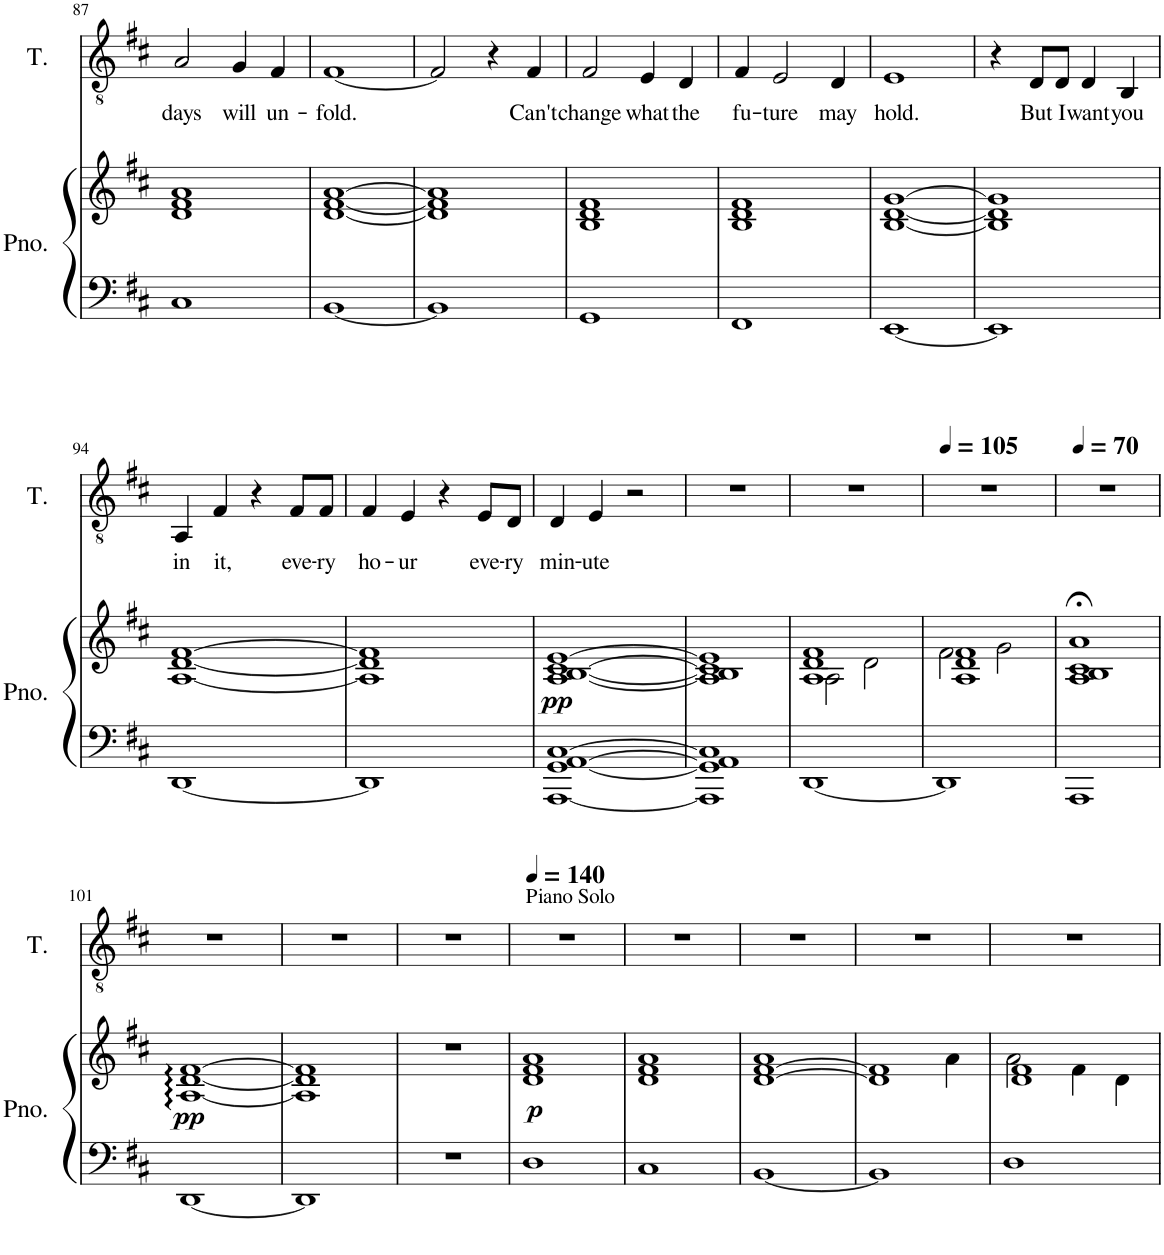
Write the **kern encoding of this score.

**kern	**kern	**dynam	**kern	**text
*part2	*part2	*part2	*part1	*part1
*staff3	*staff2	*staff2/3	*staff1	*staff1
*I"Piano	*	*	*I"Tenor	*
*I'Pno.	*	*	*I'T.	*
!!LO:PB:g=z
*clefF4	*clefG2	*	*clefGv2	*
*k[f#c#]	*k[f#c#]	*	*k[f#c#]	*
*M4/4	*M4/4	*	*M4/4	*
=87	=87	=87	=87	=87
!	!	!	!	!LO:LY:b
1C#	1d 1f# 1a	.	2A/	days
!	!	!	!	!LO:LY:b
.	.	.	4G/	will
!	!	!	!	!LO:LY:b
.	.	.	4F#/	un-
=88	=88	=88	=88	=88
!	!	!	!	!LO:LY:b
[1BB	[1d [1f# [1a	.	[1F#	-fold.
=89	=89	=89	=89	=89
1BB]	1d] 1f#] 1a]	.	2F#/]	.
.	.	.	4r	.
!	!	!	!	!LO:LY:b
.	.	.	4F#/	Can't
=90	=90	=90	=90	=90
!	!	!	!	!LO:LY:b
1GG	1B 1d 1f#	.	2F#/	change
!	!	!	!	!LO:LY:b
.	.	.	4E/	what
!	!	!	!	!LO:LY:b
.	.	.	4D/	the
=91	=91	=91	=91	=91
!	!	!	!	!LO:LY:b
1FF#	1B 1d 1f#	.	4F#/	fu-
!	!	!	!	!LO:LY:b
.	.	.	2E/	-ture
!	!	!	!	!LO:LY:b
.	.	.	4D/	may
=92	=92	=92	=92	=92
!	!	!	!	!LO:LY:b
[1EE	[1B [1d [1g	.	1E	hold.
=93	=93	=93	=93	=93
1EE]	1B] 1d] 1g]	.	4r	.
!	!	!	!	!LO:LY:b
.	.	.	8D/L	But
!	!	!	!	!LO:LY:b
.	.	.	8D/J	I
!	!	!	!	!LO:LY:b
.	.	.	4D/	want
!	!	!	!	!LO:LY:b
.	.	.	4BB/	you
!!LO:LB:g=z
=94	=94	=94	=94	=94
!	!	!	!	!LO:LY:b
[1DD	[1A [1d [1f#	.	4AA/	in
!	!	!	!	!LO:LY:b
.	.	.	4F#/	it,
.	.	.	4r	.
!	!	!	!	!LO:LY:b
.	.	.	8F#/L	eve-
!	!	!	!	!LO:LY:b
.	.	.	8F#/J	-ry
=95	=95	=95	=95	=95
!	!	!	!	!LO:LY:b
1DD]	1A] 1d] 1f#]	.	4F#/	ho-
!	!	!	!	!LO:LY:b
.	.	.	4E/	-ur
.	.	.	4r	.
!	!	!	!	!LO:LY:b
.	.	.	8E/L	eve-
!	!	!	!	!LO:LY:b
.	.	.	8D/J	-ry
=96	=96	=96	=96	=96
!	!	!LO:DY:b	!	!LO:LY:b
[1AAA [1GG [1AA [1C#	[1A [1B [1c# [1e	pp	4D/	min-
!	!	!	!	!LO:LY:b
.	.	.	4E/	-ute
.	.	.	2r	.
=97	=97	=97	=97	=97
1AAA] 1GG] 1AA] 1C#]	1A] 1B] 1c#] 1e]	.	1r	.
=98	=98	=98	=98	=98
*	*^	*	*	*
[1DD	1A 1d 1f#	2A\	.	1r	.
.	.	2d\	.	.	.
=99	=99	=99	=99	=99	=99
*	*	*	*	*MM105	*
1DD]	1A 1d 1f#	2f#\	.	1r	.
.	.	2g\	.	.	.
*	*v	*v	*	*	*
=100	=100	=100	=100	=100
*	*	*	*MM70	*
1AAA	1A;< 1B;< 1c#;< 1a;<	.	1r	.
!!LO:LB:g=z
=101	=101	=101	=101	=101
!	!	!LO:DY:b	!	!
[1DD	[1A [1d [1f#	pp	1r	.
=102	=102	=102	=102	=102
1DD]	1A] 1d] 1f#]	.	1r	.
=103	=103	=103	=103	=103
1r	1r	.	1r	.
=104	=104	=104	=104	=104
*	*	*	*MM140	*
!	!	!	!LO:TX:a:t=Piano Solo	!
!	!	!LO:DY:b	!	!
1D	1d 1f# 1a	p	1r	.
=105	=105	=105	=105	=105
1C#	1d 1f# 1a	.	1r	.
=106	=106	=106	=106	=106
[1BB	[1d [1f# 1a	.	1r	.
=107	=107	=107	=107	=107
*	*^	*	*	*
1BB]	1d] 1f#]	2.ryy	.	1r	.
.	.	4a\	.	.	.
=108	=108	=108	=108	=108	=108
1D	1d 1f#	2a\	.	1r	.
.	.	4f#\	.	.	.
.	.	4d\	.	.	.
*	*v	*v	*	*	*
=	=	=	=	=
*-	*-	*-	*-	*-
